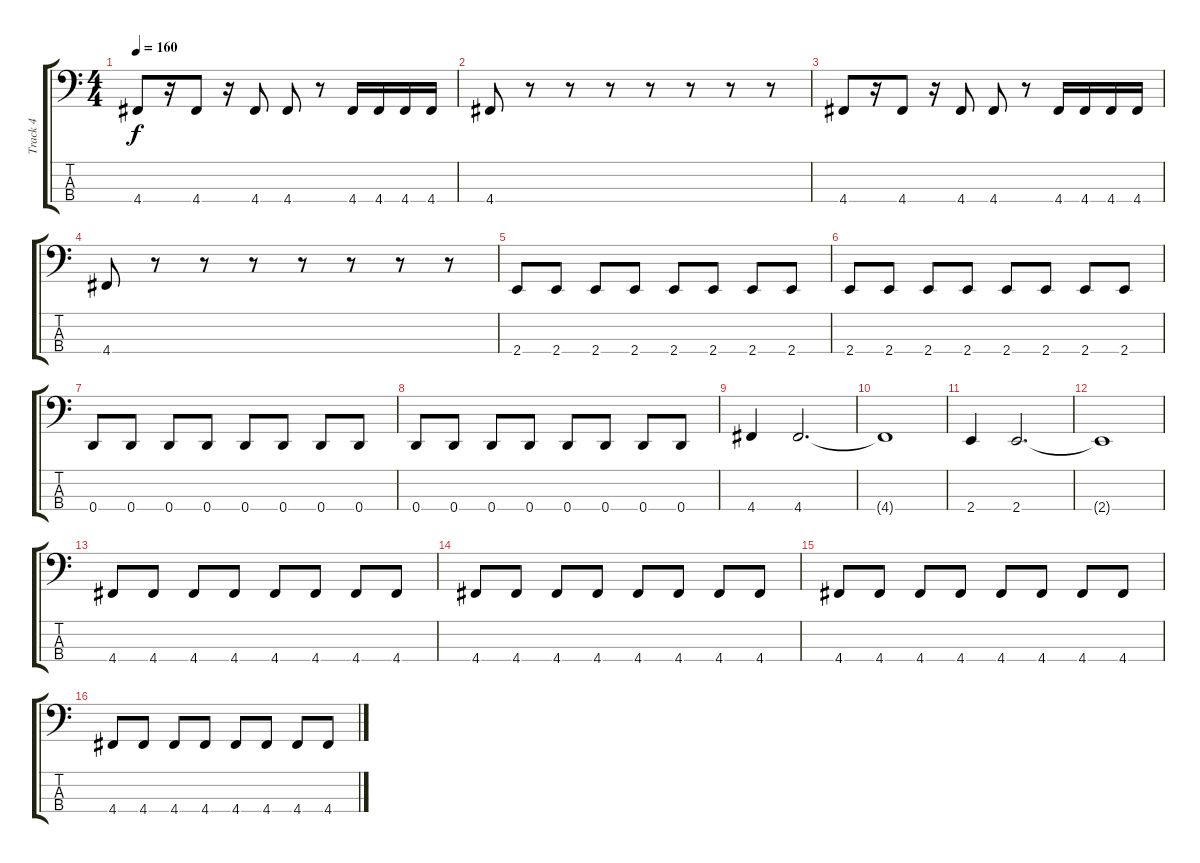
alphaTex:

\track ("Track 4" "Track 4") {instrument electricbasspick}
\staff {score tabs}
\tuning (G2 D2 A1 D1) {hide}
\ts (4 4)
\tempo 160
\clef f4
\ks c
4.4.8{dy f} r.16 4.4.8 r.16 4.4.8 4.4.8 r.8 4.4.16 4.4.16 4.4.16 4.4.16 |
4.4.8 r.8 r.8 r.8 r.8 r.8 r.8 r.8 |
4.4.8 r.16 4.4.8 r.16 4.4.8 4.4.8 r.8 4.4.16 4.4.16 4.4.16 4.4.16 |
4.4.8 r.8 r.8 r.8 r.8 r.8 r.8 r.8 |
2.4.8 2.4.8 2.4.8 2.4.8 2.4.8 2.4.8 2.4.8 2.4.8 |
2.4.8 2.4.8 2.4.8 2.4.8 2.4.8 2.4.8 2.4.8 2.4.8 |
0.4.8 0.4.8 0.4.8 0.4.8 0.4.8 0.4.8 0.4.8 0.4.8 |
0.4.8 0.4.8 0.4.8 0.4.8 0.4.8 0.4.8 0.4.8 0.4.8 |
4.4.4 4.4.2{d} |
4.4{t}.1 |
2.4.4 2.4.2{d} |
2.4{t}.1 |
4.4.8 4.4.8 4.4.8 4.4.8 4.4.8 4.4.8 4.4.8 4.4.8 |
4.4.8 4.4.8 4.4.8 4.4.8 4.4.8 4.4.8 4.4.8 4.4.8 |
4.4.8 4.4.8 4.4.8 4.4.8 4.4.8 4.4.8 4.4.8 4.4.8 |
4.4.8 4.4.8 4.4.8 4.4.8 4.4.8 4.4.8 4.4.8 4.4.8
